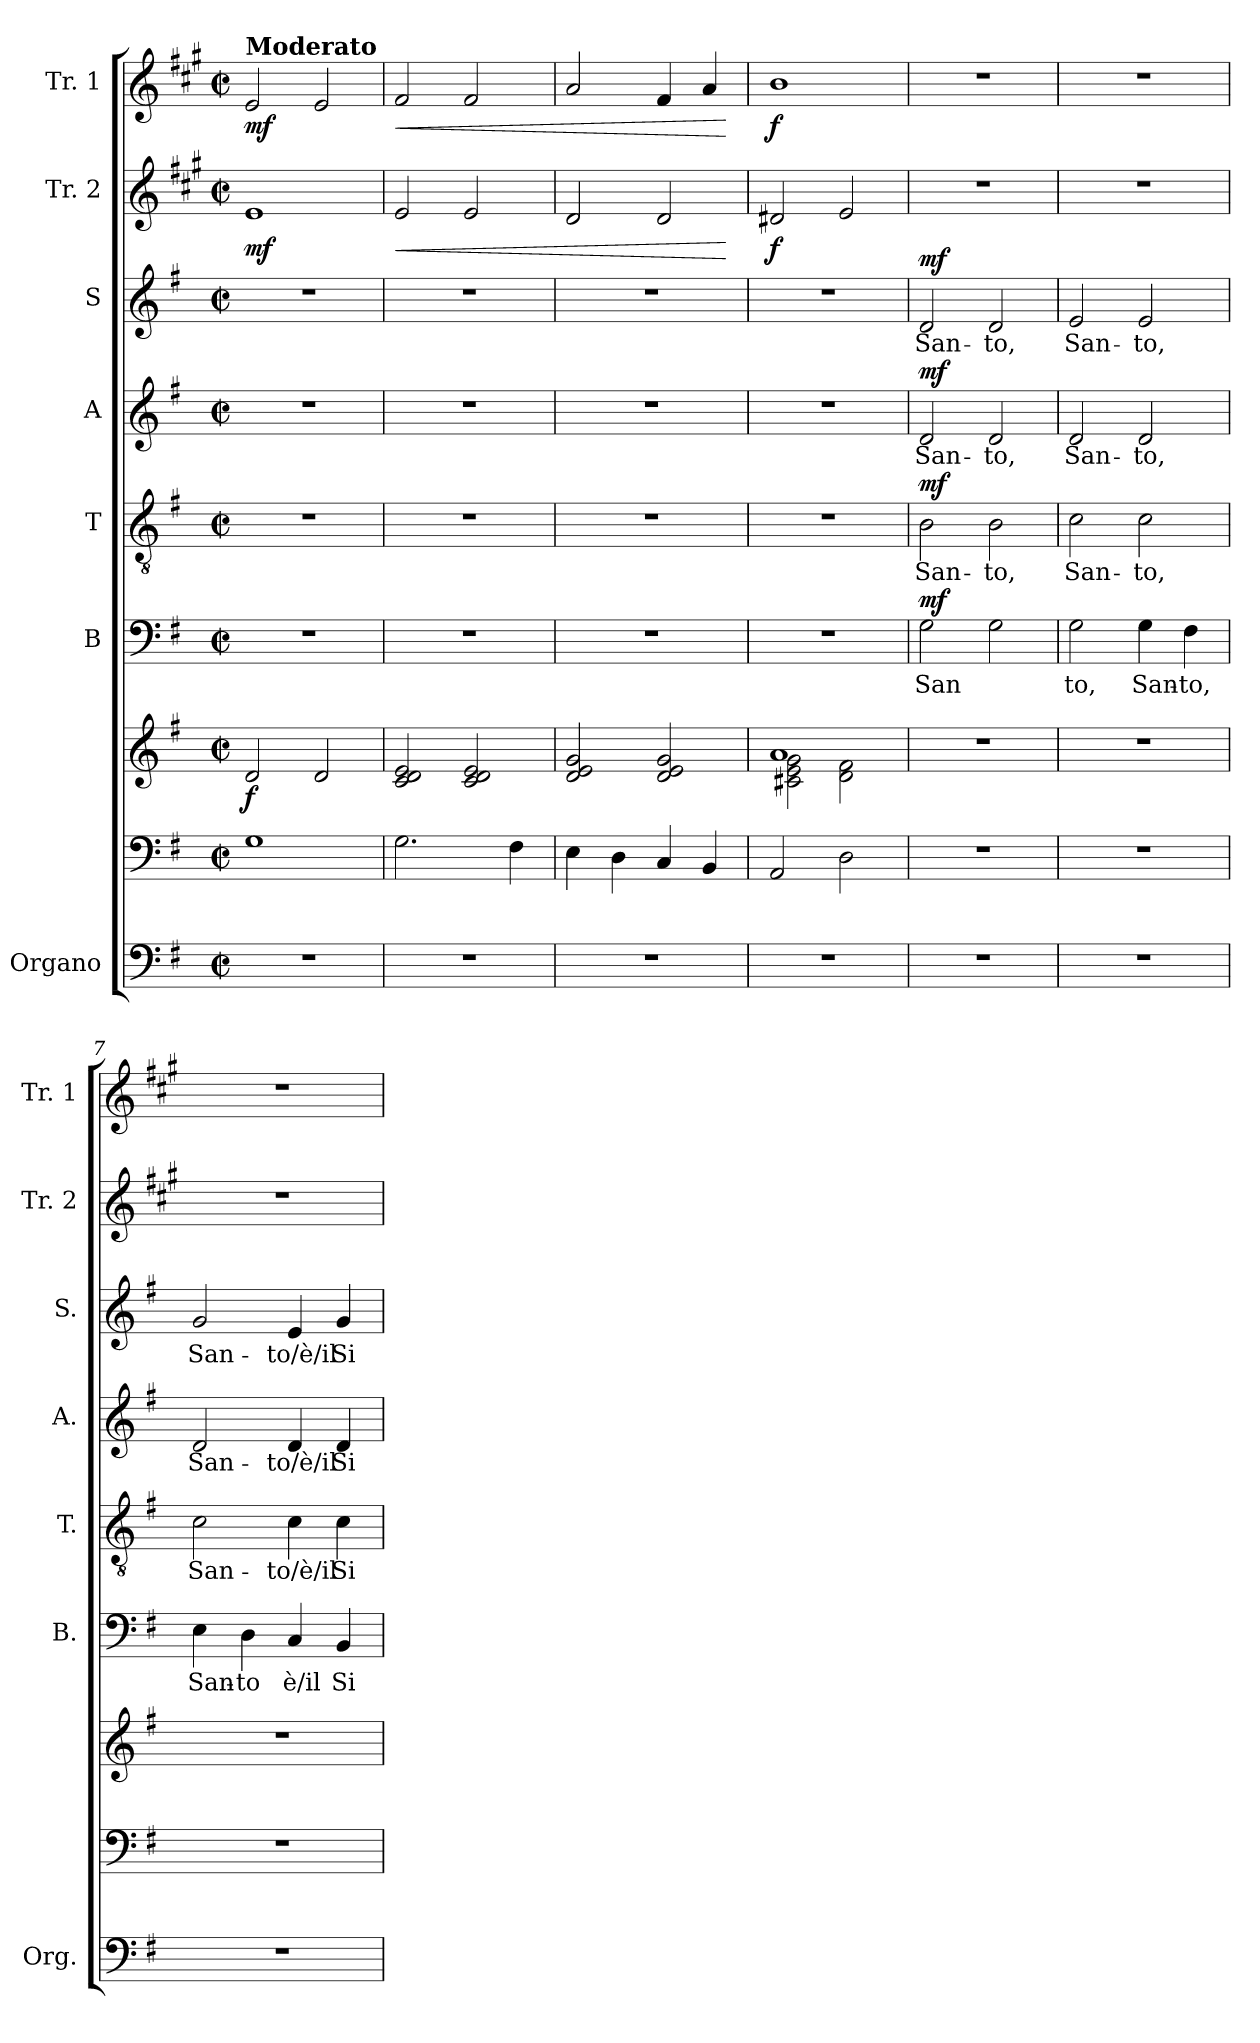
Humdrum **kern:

**kern	**kern	**kern	**dynam	**kern	**text	**dynam	**kern	**text	**dynam	**kern	**text	**dynam	**kern	**text	**dynam	**kern	**dynam	**kern	**dynam
*part7	*part7	*part7	*part7	*part6	*part6	*part6	*part5	*part5	*part5	*part4	*part4	*part4	*part3	*part3	*part3	*part2	*part2	*part1	*part1
*staff9	*staff8	*staff7	*staff7/8/9	*staff6	*staff6	*staff6	*staff5	*staff5	*staff5	*staff4	*staff4	*staff4	*staff3	*staff3	*staff3	*staff2	*staff2	*staff1	*staff1
*I"Organo	*	*	*	*I"B	*	*	*I"T	*	*	*I"A	*	*	*I"S	*	*	*I"Tr. 2	*	*I"Tr. 1	*
*I'Org.	*	*	*	*I'B.	*	*	*I'T.	*	*	*I'A.	*	*	*I'S.	*	*	*I'Tr. 2	*	*I'Tr. 1	*
*clefF4	*clefF4	*clefG2	*	*clefF4	*	*	*clefGv2	*	*	*clefG2	*	*	*clefG2	*	*	*clefG2	*	*clefG2	*
*	*	*	*	*	*	*	*	*	*	*	*	*	*	*	*	*ITrd1c2	*	*ITrd1c2	*
*k[f#]	*k[f#]	*k[f#]	*	*k[f#]	*	*	*k[f#]	*	*	*k[f#]	*	*	*k[f#]	*	*	*k[f#]	*	*k[f#]	*
*M2/2	*M2/2	*M2/2	*	*M2/2	*	*	*M2/2	*	*	*M2/2	*	*	*M2/2	*	*	*M2/2	*	*M2/2	*
*met(c|)	*met(c|)	*met(c|)	*	*met(c|)	*	*	*met(c|)	*	*	*met(c|)	*	*	*met(c|)	*	*	*met(c|)	*	*met(c|)	*
*MM120	*MM120	*MM120	*	*MM120	*	*	*MM120	*	*	*MM120	*	*	*MM120	*	*	*MM120	*	*MM120	*
=1	=1	=1	=1	=1	=1	=1	=1	=1	=1	=1	=1	=1	=1	=1	=1	=1	=1	=1	=1
!	!	!	!	!	!	!	!	!	!	!	!	!	!	!	!	!	!	!LO:TX:a:B:t=Moderato	!
!	!	!	!LO:DY:b	!	!	!	!	!	!	!	!	!	!	!	!	!	!LO:DY:b	!	!LO:DY:b
1r	1G	2d/	f	1r	.	.	1r	.	.	1r	.	.	1r	.	.	1d	mf	2d/	mf
.	.	2d/	.	.	.	.	.	.	.	.	.	.	.	.	.	.	.	2d/	.
=2	=2	=2	=2	=2	=2	=2	=2	=2	=2	=2	=2	=2	=2	=2	=2	=2	=2	=2	=2
!	!	!	!	!	!	!	!	!	!	!	!	!	!	!	!	!	!LO:HP:b	!	!LO:HP:b
1r	2.G\	2c/ 2d/ 2e/	.	1r	.	.	1r	.	.	1r	.	.	1r	.	.	2d/	<	2e/	<
.	.	2c/ 2d/ 2e/	.	.	.	.	.	.	.	.	.	.	.	.	.	2d/	.	2e/	.
.	4F#\	.	.	.	.	.	.	.	.	.	.	.	.	.	.	.	.	.	.
=3	=3	=3	=3	=3	=3	=3	=3	=3	=3	=3	=3	=3	=3	=3	=3	=3	=3	=3	=3
1r	4E\	2d/ 2e/ 2g/	.	1r	.	.	1r	.	.	1r	.	.	1r	.	.	2c/	.	2g/	.
.	4D\	.	.	.	.	.	.	.	.	.	.	.	.	.	.	.	.	.	.
.	4C/	2d/ 2e/ 2g/	.	.	.	.	.	.	.	.	.	.	.	.	.	2c/	.	4e/	.
.	4BB/	.	.	.	.	.	.	.	.	.	.	.	.	.	.	.	.	4g/	.
.	.	.	.	.	.	.	.	.	.	.	.	.	.	.	.	.	[	.	[
=4	=4	=4	=4	=4	=4	=4	=4	=4	=4	=4	=4	=4	=4	=4	=4	=4	=4	=4	=4
*	*	*^	*	*	*	*	*	*	*	*	*	*	*	*	*	*	*	*	*
!	!	!	!	!	!	!	!	!	!	!	!	!	!	!	!	!	!	!LO:DY:b	!	!LO:DY:b
1r	2AA/	1a	2c#X\ 2e\ 2g\	.	1r	.	.	1r	.	.	1r	.	.	1r	.	.	2c#X/	f	1a	f
.	2D\	.	2d\ 2f#\	.	.	.	.	.	.	.	.	.	.	.	.	.	2d/	.	.	.
!!LO:LB:g=z
=5	=5	=5	=5	=5	=5	=5	=5	=5	=5	=5	=5	=5	=5	=5	=5	=5	=5	=5	=5	=5
!	!	!	!	!	!	!LO:LY:b	!LO:DY:a	!	!LO:LY:b	!LO:DY:a	!	!LO:LY:b	!LO:DY:a	!	!LO:LY:b	!LO:DY:a	!	!	!	!
*	*	*v	*v	*	*	*	*	*	*	*	*	*	*	*	*	*	*	*	*	*
1r	1r	1r	.	2G\	San	mf	2B\	San-	mf	2d/	San-	mf	2d/	San-	mf	1r	.	1r	.
!	!	!	!	!	!	!	!	!LO:LY:b	!	!	!LO:LY:b	!	!	!LO:LY:b	!	!	!	!	!
.	.	.	.	2G\	.	.	2B\	-to,	.	2d/	-to,	.	2d/	-to,	.	.	.	.	.
=6	=6	=6	=6	=6	=6	=6	=6	=6	=6	=6	=6	=6	=6	=6	=6	=6	=6	=6	=6
!	!	!	!	!	!LO:LY:b	!	!	!LO:LY:b	!	!	!LO:LY:b	!	!	!LO:LY:b	!	!	!	!	!
1r	1r	1r	.	2G\	to,	.	2c\	San-	.	2d/	San-	.	2e/	San-	.	1r	.	1r	.
!	!	!	!	!	!LO:LY:b	!	!	!LO:LY:b	!	!	!LO:LY:b	!	!	!LO:LY:b	!	!	!	!	!
.	.	.	.	4G\	San-	.	2c\	-to,	.	2d/	-to,	.	2e/	-to,	.	.	.	.	.
!	!	!	!	!	!LO:LY:b	!	!	!	!	!	!	!	!	!	!	!	!	!	!
.	.	.	.	4F#\	-to,	.	.	.	.	.	.	.	.	.	.	.	.	.	.
=7	=7	=7	=7	=7	=7	=7	=7	=7	=7	=7	=7	=7	=7	=7	=7	=7	=7	=7	=7
!	!	!	!	!	!LO:LY:b	!	!	!LO:LY:b	!	!	!LO:LY:b	!	!	!LO:LY:b	!	!	!	!	!
1r	1r	1r	.	4E\	San-	.	2c\	San-	.	2d/	San-	.	2g/	San-	.	1r	.	1r	.
!	!	!	!	!	!LO:LY:b	!	!	!	!	!	!	!	!	!	!	!	!	!	!
.	.	.	.	4D\	-to	.	.	.	.	.	.	.	.	.	.	.	.	.	.
!	!	!	!	!	!LO:LY:b	!	!	!LO:LY:b	!	!	!LO:LY:b	!	!	!LO:LY:b	!	!	!	!	!
.	.	.	.	4C/	è/il	.	4c\	-to/è/il	.	4d/	-to/è/il	.	4e/	-to/è/il	.	.	.	.	.
!	!	!	!	!	!LO:LY:b	!	!	!LO:LY:b	!	!	!LO:LY:b	!	!	!LO:LY:b	!	!	!	!	!
.	.	.	.	4BB/	Si-	.	4c\	Si-	.	4d/	Si-	.	4g/	Si-	.	.	.	.	.
=	=	=	=	=	=	=	=	=	=	=	=	=	=	=	=	=	=	=	=
*-	*-	*-	*-	*-	*-	*-	*-	*-	*-	*-	*-	*-	*-	*-	*-	*-	*-	*-	*-
